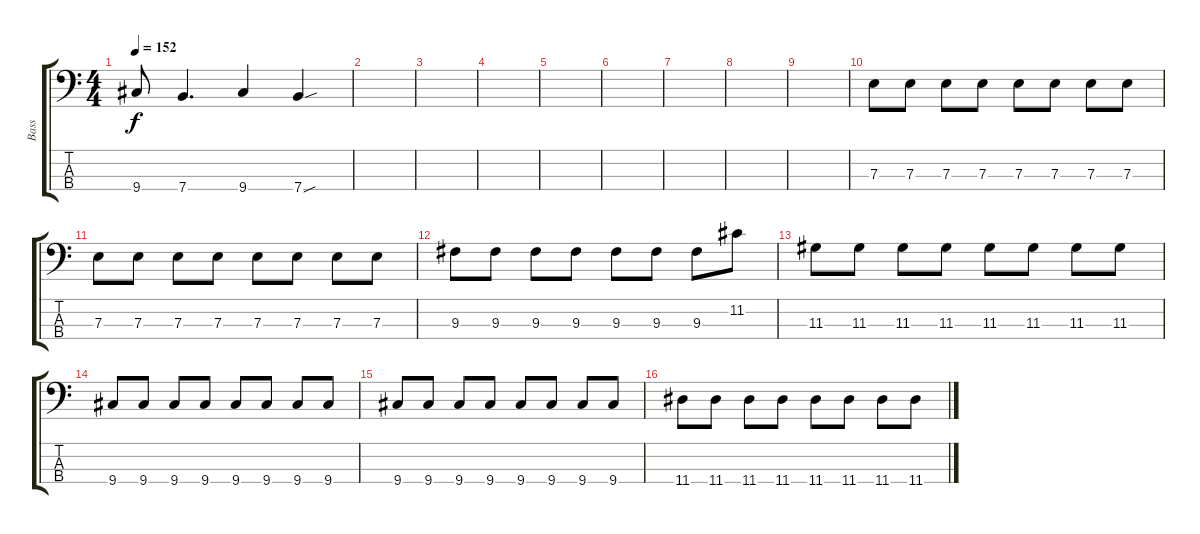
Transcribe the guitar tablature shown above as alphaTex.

\track ("Bass" "Bass") {instrument electricbasspick}
\staff {score tabs}
\tuning (G2 D2 A1 E1) {hide}
\ts (4 4)
\tempo 152
\clef f4
\ks c
9.4{t}.8{dy f} 7.4.4{d} 9.4.4 7.4{sou}.4 |
|
|
|
|
|
|
|
|
7.3.8 7.3.8 7.3.8 7.3.8 7.3.8 7.3.8 7.3.8 7.3.8 |
7.3.8 7.3.8 7.3.8 7.3.8 7.3.8 7.3.8 7.3.8 7.3.8 |
9.3.8 9.3.8 9.3.8 9.3.8 9.3.8 9.3.8 9.3.8 11.2.8 |
11.3.8 11.3.8 11.3.8 11.3.8 11.3.8 11.3.8 11.3.8 11.3.8 |
9.4.8 9.4.8 9.4.8 9.4.8 9.4.8 9.4.8 9.4.8 9.4.8 |
9.4.8 9.4.8 9.4.8 9.4.8 9.4.8 9.4.8 9.4.8 9.4.8 |
11.4.8 11.4.8 11.4.8 11.4.8 11.4.8 11.4.8 11.4.8 11.4.8
